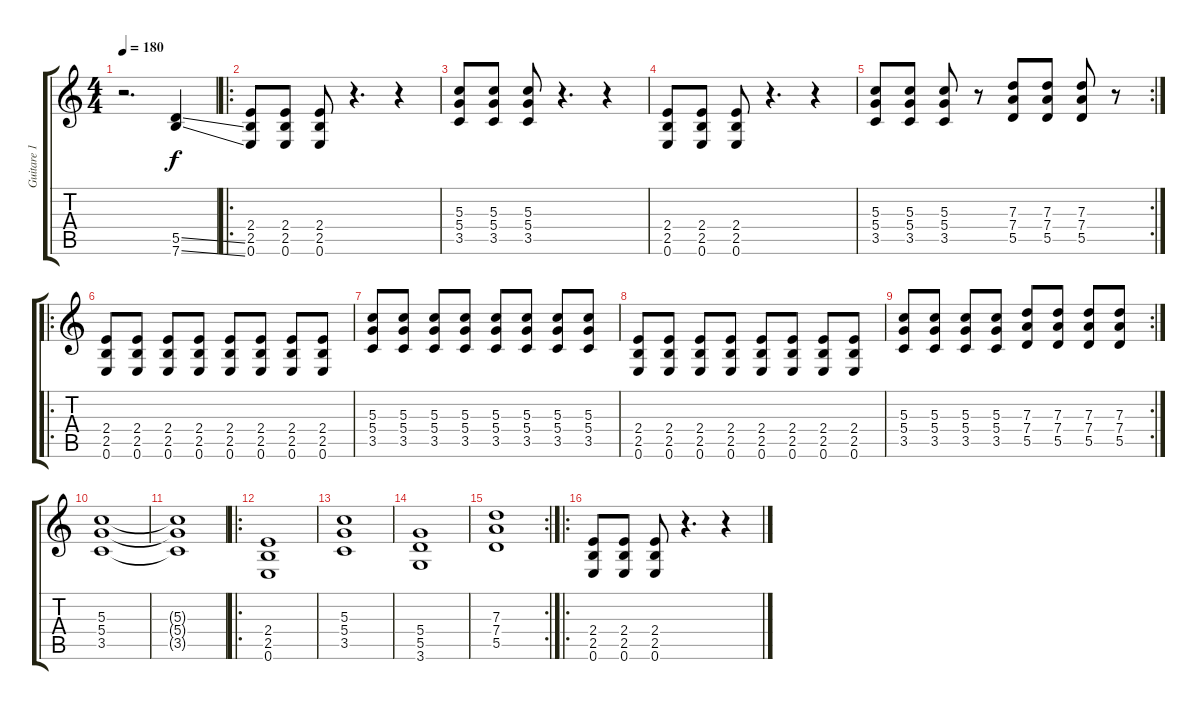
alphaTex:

\track ("Guitare 1" "Guitare 1") {instrument distortionguitar}
\staff {score tabs}
\tuning (E4 B3 G3 D3 A2 E2) {hide}
\ts (4 4)
\tempo 180
\clef g2
\ks c
r.2{d dy f instrument distortionguitar} (5.5{ss} 7.6{ss}).4 |
\ro
(2.4 2.5 0.6).8 (2.4 2.5 0.6).8 (2.4 2.5 0.6).8 r.4{d} r.4 |
(5.3 5.4 3.5).8 (5.3 5.4 3.5).8 (5.3 5.4 3.5).8 r.4{d} r.4 |
(2.4 2.5 0.6).8 (2.4 2.5 0.6).8 (2.4 2.5 0.6).8 r.4{d} r.4 |
\rc 2
(5.3 5.4 3.5).8 (5.3 5.4 3.5).8 (5.3 5.4 3.5).8 r.8 (7.3 7.4 5.5).8 (7.3 7.4 5.5).8 (7.3 7.4 5.5).8 r.8 |
\ro
(2.4 2.5 0.6).8 (2.4 2.5 0.6).8 (2.4 2.5 0.6).8 (2.4 2.5 0.6).8 (2.4 2.5 0.6).8 (2.4 2.5 0.6).8 (2.4 2.5 0.6).8 (2.4 2.5 0.6).8 |
(5.3 5.4 3.5).8 (5.3 5.4 3.5).8 (5.3 5.4 3.5).8 (5.3 5.4 3.5).8 (5.3 5.4 3.5).8 (5.3 5.4 3.5).8 (5.3 5.4 3.5).8 (5.3 5.4 3.5).8 |
(2.4 2.5 0.6).8 (2.4 2.5 0.6).8 (2.4 2.5 0.6).8 (2.4 2.5 0.6).8 (2.4 2.5 0.6).8 (2.4 2.5 0.6).8 (2.4 2.5 0.6).8 (2.4 2.5 0.6).8 |
\rc 2
(5.3 5.4 3.5).8 (5.3 5.4 3.5).8 (5.3 5.4 3.5).8 (5.3 5.4 3.5).8 (7.3 7.4 5.5).8 (7.3 7.4 5.5).8 (7.3 7.4 5.5).8 (7.3 7.4 5.5).8 |
(5.3 5.4 3.5).1 |
(5.3{t} 5.4{t} 3.5{t}).1 |
\ro
(2.4 2.5 0.6).1 |
(5.3 5.4 3.5).1 |
(5.4 5.5 3.6).1 |
\rc 2
(7.3 7.4 5.5).1 |
\ro
(2.4 2.5 0.6).8 (2.4 2.5 0.6).8 (2.4 2.5 0.6).8 r.4{d} r.4
